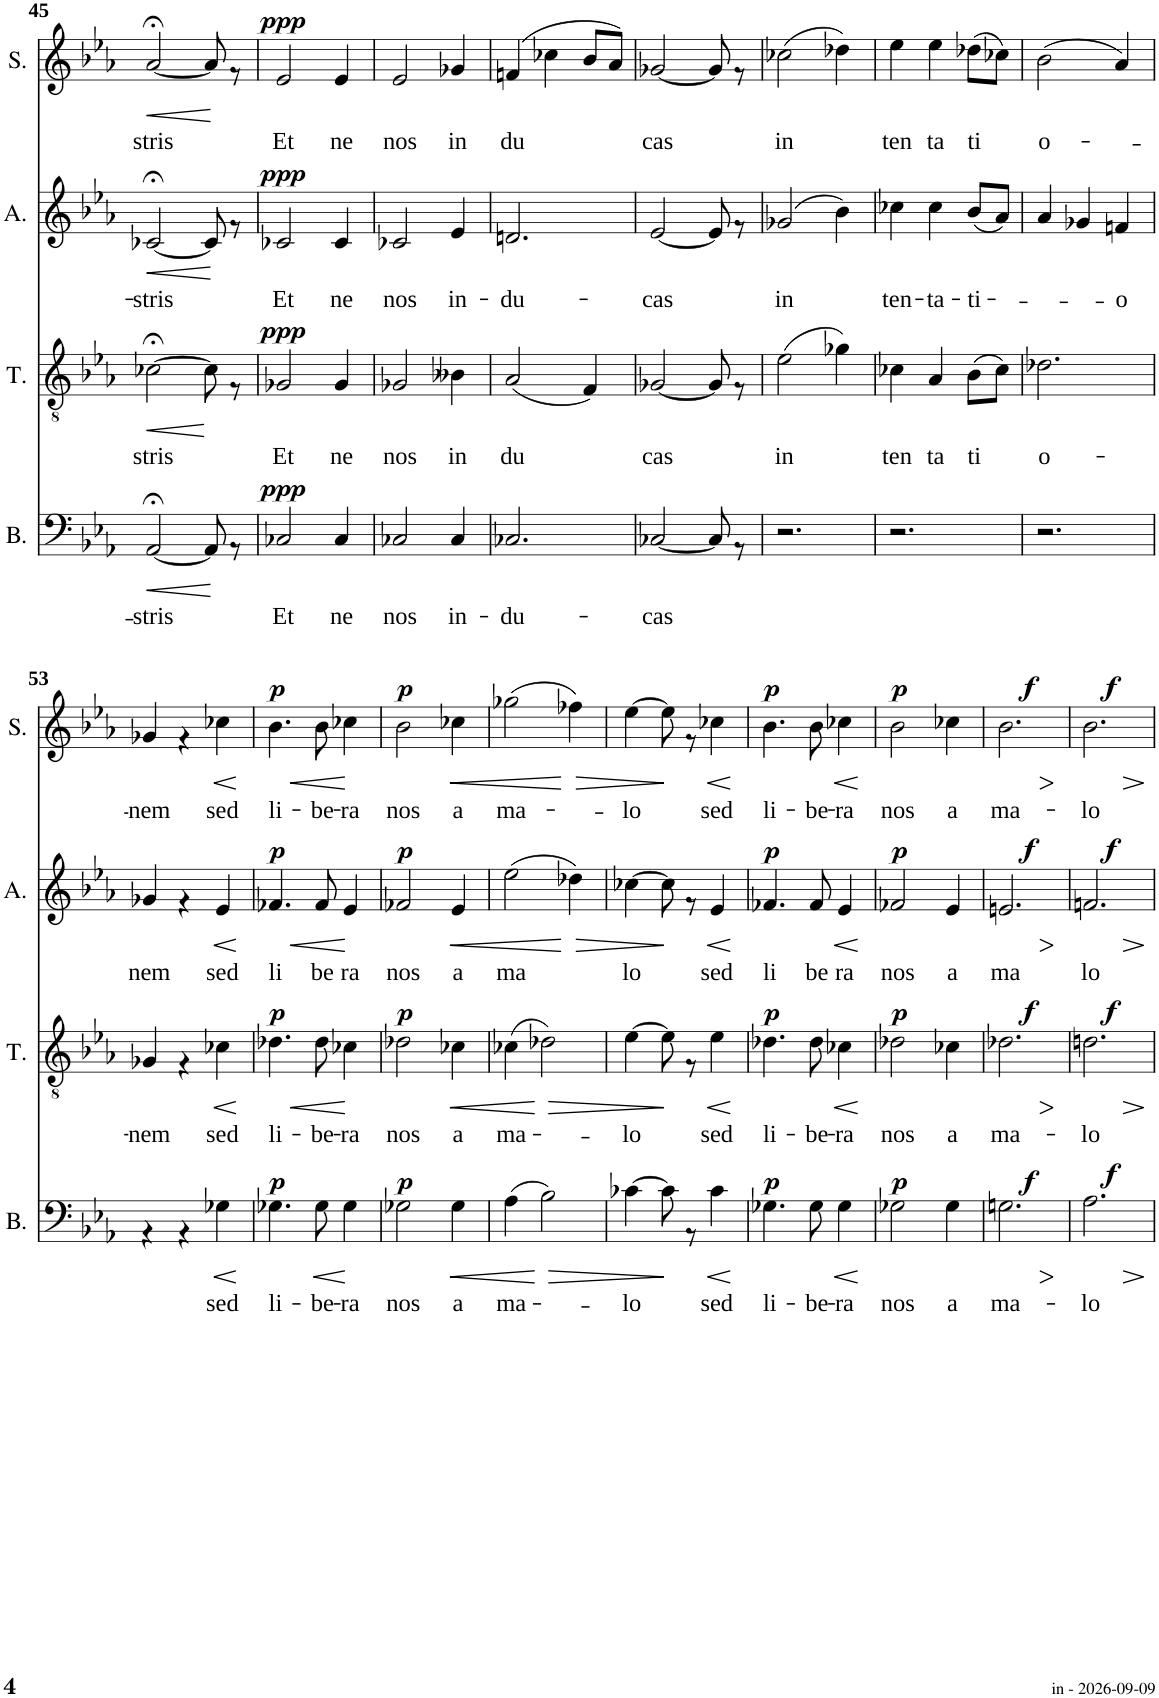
**kern	**text	**dynam	**kern	**text	**dynam	**kern	**text	**dynam	**kern	**text	**dynam
*part4	*part4	*part4	*part3	*part3	*part3	*part2	*part2	*part2	*part1	*part1	*part1
*staff4	*staff4	*staff4	*staff3	*staff3	*staff3	*staff2	*staff2	*staff2	*staff1	*staff1	*staff1
*I"Basse	*	*	*I"Ténor	*	*	*I"Alto	*	*	*I"Soprano	*	*
*I'B.	*	*	*I'T.	*	*	*I'A.	*	*	*I'S.	*	*
!!LO:PB:g=z
*clefF4	*	*	*clefGv2	*	*	*clefG2	*	*	*clefG2	*	*
*k[b-e-a-]	*	*	*k[b-e-a-]	*	*	*k[b-e-a-]	*	*	*k[b-e-a-]	*	*
*E-:	*	*	*E-:	*	*	*E-:	*	*	*E-:	*	*
*M3/4	*	*	*M3/4	*	*	*M3/4	*	*	*M3/4	*	*
=45	=45	=45	=45	=45	=45	=45	=45	=45	=45	=45	=45
!	!LO:LY:b	!LO:HP:b	!	!LO:LY:b	!LO:HP:b	!	!LO:LY:b	!LO:HP:b	!	!LO:LY:b	!LO:HP:b
[<2AA-;</	-stris	<	[>2c-X;<\	stris	<	[<2c-X;</	-stris	<	[<2a-;</	stris	<
8AA-/]	.	.	8c-\]	.	.	8c-/]	.	.	8a-/]	.	.
8rAA	.	.	8rF	.	.	8rf	.	.	8rf	.	[
=46	=46	=46	=46	=46	=46	=46	=46	=46	=46	=46	=46
!	!LO:LY:b	!LO:DY:a	!	!LO:LY:b	!LO:DY:a	!	!LO:LY:b	!LO:DY:a	!	!LO:LY:b	!LO:DY:a
2C-X/	Et	ppp	2G-X/	Et	ppp	2c-X/	Et	ppp	2e-/	Et	ppp
!	!LO:LY:b	!	!	!LO:LY:b	!	!	!LO:LY:b	!	!	!LO:LY:b	!
4C-/	ne	.	4G-/	ne	.	4c-/	ne	.	4e-/	ne	.
=47	=47	=47	=47	=47	=47	=47	=47	=47	=47	=47	=47
!	!LO:LY:b	!	!	!LO:LY:b	!	!	!LO:LY:b	!	!	!LO:LY:b	!
2C-X/	nos	.	2G-X/	nos	.	2c-X/	nos	.	2e-/	nos	.
!	!LO:LY:b	!	!	!LO:LY:b	!	!	!LO:LY:b	!	!	!LO:LY:b	!
4C-/	in-	.	4B--X\	in	.	4e-/	in-	.	4g-X/	in	.
=48	=48	=48	=48	=48	=48	=48	=48	=48	=48	=48	=48
!	!LO:LY:b	!	!	!LO:LY:b	!	!	!LO:LY:b	!	!	!LO:LY:b	!
2.C-X/	-du-	.	(<2A-/	du	.	2.dn/	-du-	.	(>4fn/	du	.
.	.	.	.	.	.	.	.	.	4cc-X\	.	.
.	.	.	4F/)	.	.	.	.	.	8b-/L	.	.
.	.	.	.	.	.	.	.	.	8a-/J)	.	.
=49	=49	=49	=49	=49	=49	=49	=49	=49	=49	=49	=49
!	!LO:LY:b	!	!	!LO:LY:b	!	!	!LO:LY:b	!	!	!LO:LY:b	!
[<2C-X/	-cas	.	[<2G-X/	cas	.	[<2e-/	-cas	.	[<2g-X/	cas	.
8C-/]	.	.	8G-/]	.	.	8e-/]	.	.	8g-/]	.	.
8rAA	.	.	8rF	.	.	8rf	.	.	8rf	.	.
=50	=50	=50	=50	=50	=50	=50	=50	=50	=50	=50	=50
!	!	!	!	!LO:LY:b	!	!	!LO:LY:b	!	!	!LO:LY:b	!
2.r	.	.	(>2e-\	in	.	(>2g-X/	in	.	(>2cc-X\	in	.
.	.	.	4g-X\)	.	.	4b-\)	.	.	4dd-X\)	.	.
=51	=51	=51	=51	=51	=51	=51	=51	=51	=51	=51	=51
!	!	!	!	!LO:LY:b	!	!	!LO:LY:b	!	!	!LO:LY:b	!
2.r	.	.	4c-X\	ten	.	4cc-X\	ten-	.	4ee-\	ten	.
!	!	!	!	!LO:LY:b	!	!	!LO:LY:b	!	!	!LO:LY:b	!
.	.	.	4A-/	ta	.	4cc-\	-ta-	.	4ee-\	ta	.
!	!	!	!	!LO:LY:b	!	!	!LO:LY:b	!	!	!LO:LY:b	!
.	.	.	(>8B-\L	ti	.	(<8b-/L	-ti-	.	(>8dd-X\L	ti	.
.	.	.	8c-\J)	.	.	8a-/J)	.	.	8cc-X\J)	.	.
=52	=52	=52	=52	=52	=52	=52	=52	=52	=52	=52	=52
!	!	!	!	!LO:LY:b	!	!	!	!	!	!LO:LY:b	!
2.r	.	.	2.d-X\	o-	.	4a-/	.	.	(>2b-\	o-	.
.	.	.	.	.	.	4g-X/	.	.	.	.	.
!	!	!	!	!	!	!	!LO:LY:b	!	!	!	!
.	.	.	.	.	.	4fn/	-o	.	4a-/)	.	.
!!LO:LB:g=z
=53	=53	=53	=53	=53	=53	=53	=53	=53	=53	=53	=53
!	!	!	!	!LO:LY:b	!	!	!LO:LY:b	!	!	!LO:LY:b	!
4rAA	.	.	4G-X/	-nem	.	4g-X/	nem	.	4g-X/	-nem	.
4rAA	.	.	4rF	.	.	4rf	.	.	4rf	.	.
!	!LO:LY:b	!LO:HP:b	!	!LO:LY:b	!LO:HP:b	!	!LO:LY:b	!LO:HP:b	!	!LO:LY:b	!LO:HP:b
4G-X\	sed	<	4c-X\	sed	<	4e-/	sed	<	4cc-X\	sed	<
.	.	[	.	.	[	.	.	[	.	.	[
=54	=54	=54	=54	=54	=54	=54	=54	=54	=54	=54	=54
!	!LO:LY:b	!LO:DY:a	!	!LO:LY:b	!LO:DY:a	!	!LO:LY:b	!LO:DY:a	!	!LO:LY:b	!LO:DY:a
4.G-X\	li-	p	4.d-X\	li-	p	4.f-X/	li	p	4.b-\	li-	p
!	!LO:LY:b	!LO:HP:b	!	!LO:LY:b	!LO:HP:b	!	!LO:LY:b	!LO:HP:b	!	!LO:LY:b	!LO:HP:b
8G-\	-be-	<	8d-\	-be-	<	8f-/	be	<	8b-\	-be-	<
!	!LO:LY:b	!	!	!LO:LY:b	!	!	!LO:LY:b	!	!	!LO:LY:b	!
4G-\	-ra	.	4c-X\	-ra	.	4e-/	ra	.	4cc-X\	-ra	.
.	.	[	.	.	[	.	.	[	.	.	[
=55	=55	=55	=55	=55	=55	=55	=55	=55	=55	=55	=55
!	!LO:LY:b	!LO:DY:a	!	!LO:LY:b	!LO:DY:a	!	!LO:LY:b	!LO:DY:a	!	!LO:LY:b	!LO:DY:a
2G-X\	nos	p	2d-X\	nos	p	2f-X/	nos	p	2b-\	nos	p
!	!LO:LY:b	!LO:HP:b	!	!LO:LY:b	!LO:HP:b	!	!LO:LY:b	!LO:HP:b	!	!LO:LY:b	!LO:HP:b
4G-\	a	<	4c-X\	a	<	4e-/	a	<	4cc-X\	a	<
=56	=56	=56	=56	=56	=56	=56	=56	=56	=56	=56	=56
!	!LO:LY:b	!	!	!LO:LY:b	!	!	!LO:LY:b	!	!	!LO:LY:b	!
(>4A-\	ma-	.	(>4c-X\	ma-	.	(>2ee-\	ma	.	(>2gg-X\	ma-	.
2B-\)	.	.	2d-X\)	.	.	.	.	.	.	.	.
.	.	.	.	.	.	4dd-X\)	.	.	4ff-X\)	.	.
.	.	[	.	.	[	.	.	[	.	.	[
=57	=57	=57	=57	=57	=57	=57	=57	=57	=57	=57	=57
!	!LO:LY:b	!LO:HP:b	!	!LO:LY:b	!LO:HP:b	!	!LO:LY:b	!LO:HP:b	!	!LO:LY:b	!LO:HP:b
[>4c-X\	-lo	>	[>4e-\	-lo	>	[>4cc-X\	lo	>	[>4ee-\	-lo	>
8c-\]	.	.	8e-\]	.	.	8cc-\]	.	.	8ee-\]	.	.
8rAA	.	[	8rF	.	[	8rf	.	[	8rf	.	]
!	!LO:LY:b	!LO:HP:b	!	!LO:LY:b	!LO:HP:b	!	!LO:LY:b	!LO:HP:b	!	!LO:LY:b	!LO:HP:b
4c-\	sed	<	4e-\	sed	<	4e-/	sed	<	4cc-X\	sed	<
.	.	]	.	.	]	.	.	]	.	.	[
=58	=58	=58	=58	=58	=58	=58	=58	=58	=58	=58	=58
!	!LO:LY:b	!LO:DY:a	!	!LO:LY:b	!LO:DY:a	!	!LO:LY:b	!LO:DY:a	!	!LO:LY:b	!LO:DY:a
4.G-X\	li-	p	4.d-X\	li-	p	4.f-X/	li	p	4.b-\	li-	p
!	!LO:LY:b	!	!	!LO:LY:b	!	!	!LO:LY:b	!	!	!LO:LY:b	!
8G-\	-be-	.	8d-\	-be-	.	8f-/	be	.	8b-\	-be-	.
!	!LO:LY:b	!LO:HP:b	!	!LO:LY:b	!LO:HP:b	!	!LO:LY:b	!LO:HP:b	!	!LO:LY:b	!LO:HP:b
4G-\	-ra	<	4c-X\	-ra	<	4e-/	ra	<	4cc-X\	-ra	<
.	.	[	.	.	[	.	.	[	.	.	[
=59	=59	=59	=59	=59	=59	=59	=59	=59	=59	=59	=59
!	!LO:LY:b	!LO:DY:a	!	!LO:LY:b	!LO:DY:a	!	!LO:LY:b	!LO:DY:a	!	!LO:LY:b	!LO:DY:a
2G-X\	nos	p	2d-X\	nos	p	2f-X/	nos	p	2b-\	nos	p
!	!LO:LY:b	!	!	!LO:LY:b	!	!	!LO:LY:b	!	!	!LO:LY:b	!
4G-\	a	.	4c-X\	a	.	4e-/	a	.	4cc-X\	a	.
=60	=60	=60	=60	=60	=60	=60	=60	=60	=60	=60	=60
!	!LO:LY:b	!	!	!LO:LY:b	!	!	!LO:LY:b	!	!	!LO:LY:b	!LO:HP:b
*^	*	*	*^	*	*	*^	*	*	*^	*	*
2.Gn\	4ryy	ma-	.	2.d-X\	4ryy	ma-	.	2.en/	4ryy	ma	.	2.b-\	4ryy	ma-	>
!	!	!	!LO:DY:a	!	!	!	!LO:DY:a	!	!	!	!LO:DY:a	!	!	!	!LO:DY:a
.	2ryy	.	f	.	2ryy	.	f	.	2ryy	.	f	.	2ryy	.	f
.	.	.	[	.	.	.	[	.	.	.	[	.	.	.	.
=61	=61	=61	=61	=61	=61	=61	=61	=61	=61	=61	=61	=61	=61	=61	=61
!	!	!LO:LY:b	!LO:HP:b	!	!	!LO:LY:b	!LO:HP:b	!	!	!LO:LY:b	!LO:HP:b	!	!	!LO:LY:b	!
2.A-\	8..ryy	-lo	>	2.dn\	8..ryy	-lo	>	2.fn/	8..ryy	lo	>	2.b-\	8..ryy	-lo	.
!	!	!	!LO:DY:a	!	!	!	!LO:DY:a	!	!	!	!LO:DY:a	!	!	!	!LO:DY:a
.	2ryy	.	f	.	2ryy	.	f	.	2ryy	.	f	.	2ryy	.	f
.	32ryy	.	.	.	32ryy	.	.	.	32ryy	.	.	.	32ryy	.	.
.	.	.	]	.	.	.	]	.	.	.	]	.	.	.	]
*v	*v	*	*	*	*	*	*	*v	*v	*	*	*v	*v	*	*
*	*	*	*v	*v	*	*	*	*	*	*	*	*
=	=	=	=	=	=	=	=	=	=	=	=
*-	*-	*-	*-	*-	*-	*-	*-	*-	*-	*-	*-
